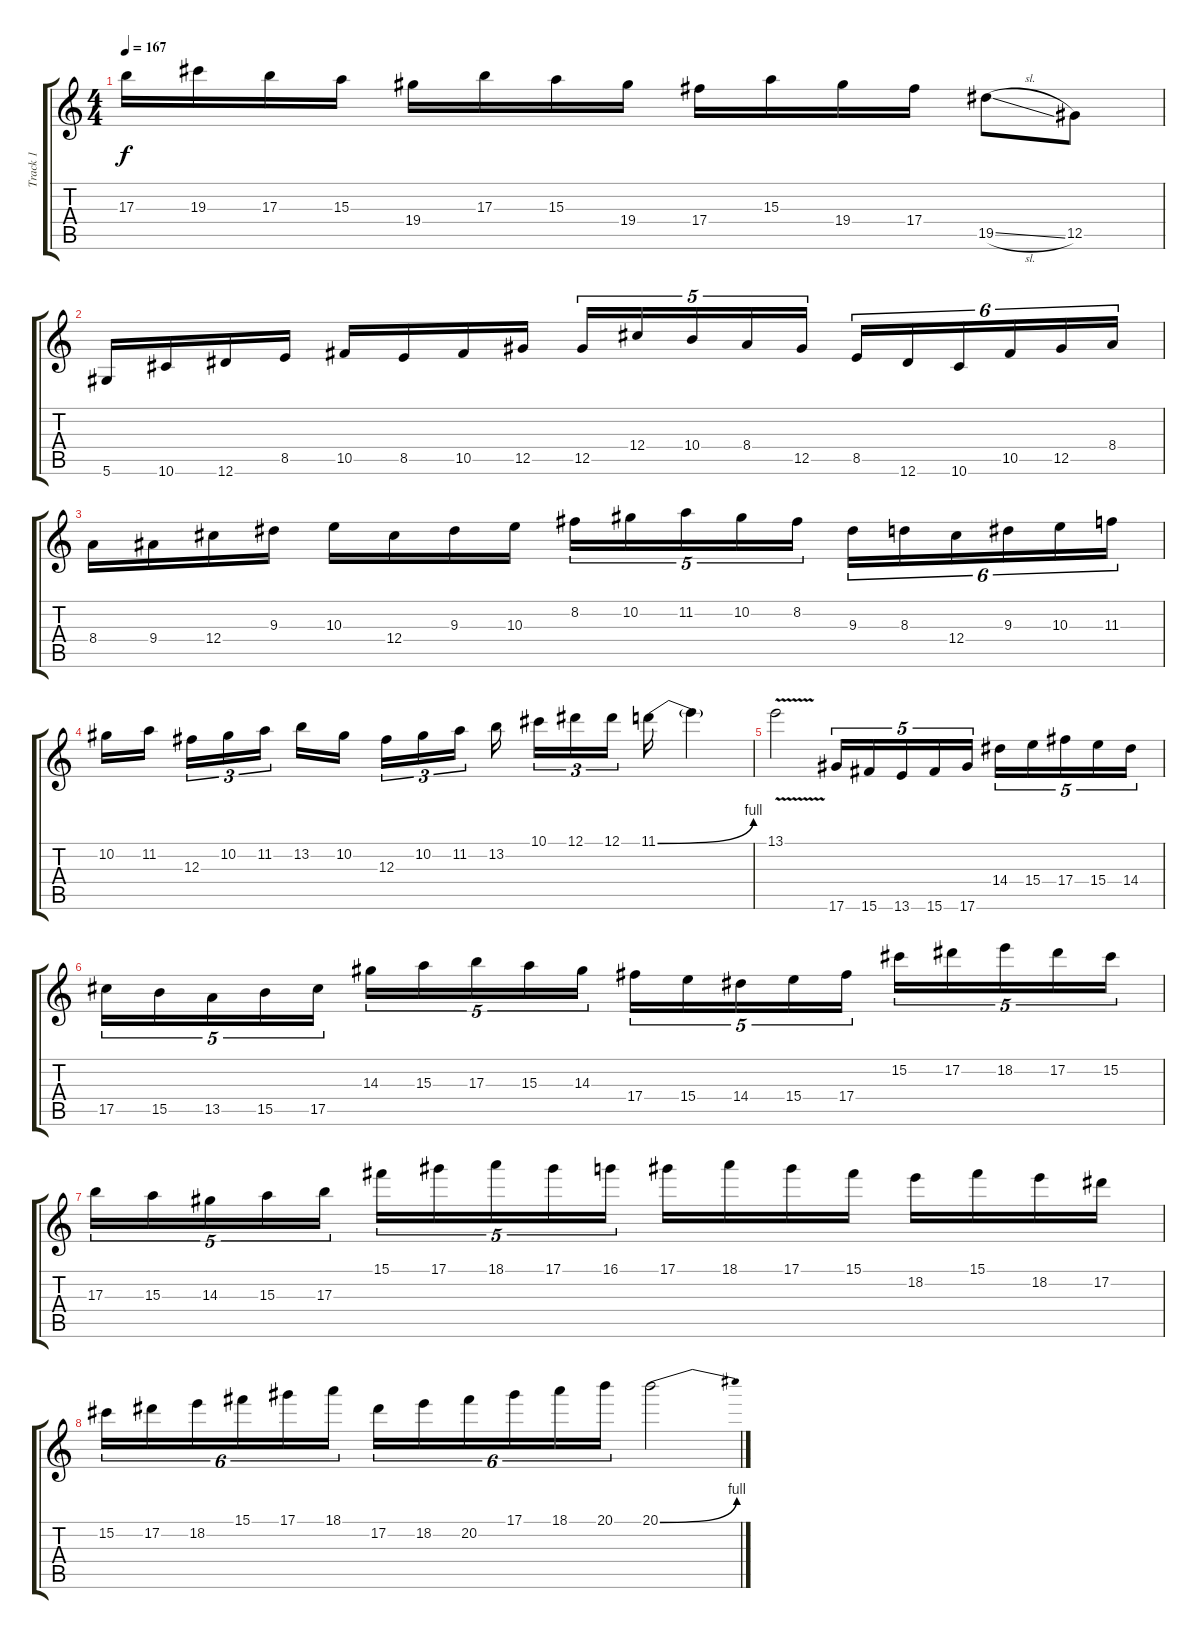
\track ("Track 1" "Track 1") {instrument distortionguitar}
\staff {score tabs}
\tuning (Eb4 Bb3 Gb3 Db3 Ab2 Eb2) {hide}
\ts (4 4)
\tempo 167
\clef g2
\ks c
17.3.16{dy f} 19.3.16 17.3.16 15.3.16 19.4.16 17.3.16 15.3.16 19.4.16 17.4.16 15.3.16 19.4.16 17.4.16 19.5{sl}.8 12.5.8 |
5.6.16 10.6.16 12.6.16 8.5.16 10.5.16 8.5.16 10.5.16 12.5.16 12.5.16{tu (5 4)} 12.4.16{tu (5 4)} 10.4.16{tu (5 4)} 8.4.16{tu (5 4)} 12.5.16{tu (5 4)} 8.5.16{tu (6 4)} 12.6.16{tu (6 4)} 10.6.16{tu (6 4)} 10.5.16{tu (6 4)} 12.5.16{tu (6 4)} 8.4.16{tu (6 4)} |
8.4.16 9.4.16 12.4.16 9.3.16 10.3.16 12.4.16 9.3.16 10.3.16 8.2.16{tu (5 4)} 10.2.16{tu (5 4)} 11.2.16{tu (5 4)} 10.2.16{tu (5 4)} 8.2.16{tu (5 4)} 9.3.16{tu (6 4)} 8.3.16{tu (6 4)} 12.4.16{tu (6 4)} 9.3.16{tu (6 4)} 10.3.16{tu (6 4)} 11.3.16{tu (6 4)} |
10.2.16 11.2.16 12.3.16{tu (3 2)} 10.2.16{tu (3 2)} 11.2.16{tu (3 2)} 13.2.16 10.2.16 12.3.16{tu (3 2)} 10.2.16{tu (3 2)} 11.2.16{tu (3 2)} 13.2.16 10.1.16{tu (3 2)} 12.1.16{tu (3 2)} 12.1.16{tu (3 2)} 11.1{be (bend 0 0 60 4)}.16 11.1{t}.4 |
13.1{v}.2 17.6.16{tu (5 4)} 15.6.16{tu (5 4)} 13.6.16{tu (5 4)} 15.6.16{tu (5 4)} 17.6.16{tu (5 4)} 14.4.16{tu (5 4)} 15.4.16{tu (5 4)} 17.4.16{tu (5 4)} 15.4.16{tu (5 4)} 14.4.16{tu (5 4)} |
17.5.16{tu (5 4)} 15.5.16{tu (5 4)} 13.5.16{tu (5 4)} 15.5.16{tu (5 4)} 17.5.16{tu (5 4)} 14.3.16{tu (5 4)} 15.3.16{tu (5 4)} 17.3.16{tu (5 4)} 15.3.16{tu (5 4)} 14.3.16{tu (5 4)} 17.4.16{tu (5 4)} 15.4.16{tu (5 4)} 14.4.16{tu (5 4)} 15.4.16{tu (5 4)} 17.4.16{tu (5 4)} 15.2.16{tu (5 4)} 17.2.16{tu (5 4)} 18.2.16{tu (5 4)} 17.2.16{tu (5 4)} 15.2.16{tu (5 4)} |
17.3.16{tu (5 4)} 15.3.16{tu (5 4)} 14.3.16{tu (5 4)} 15.3.16{tu (5 4)} 17.3.16{tu (5 4)} 15.1.16{tu (5 4)} 17.1.16{tu (5 4)} 18.1.16{tu (5 4)} 17.1.16{tu (5 4)} 16.1.16{tu (5 4)} 17.1.16 18.1.16 17.1.16 15.1.16 18.2.16 15.1.16 18.2.16 17.2.16 |
15.2.16{tu (6 4)} 17.2.16{tu (6 4)} 18.2.16{tu (6 4)} 15.1.16{tu (6 4)} 17.1.16{tu (6 4)} 18.1.16{tu (6 4)} 17.2.16{tu (6 4)} 18.2.16{tu (6 4)} 20.2.16{tu (6 4)} 17.1.16{tu (6 4)} 18.1.16{tu (6 4)} 20.1.16{tu (6 4)} 20.1{be (bend 0 0 60 4)}.2
